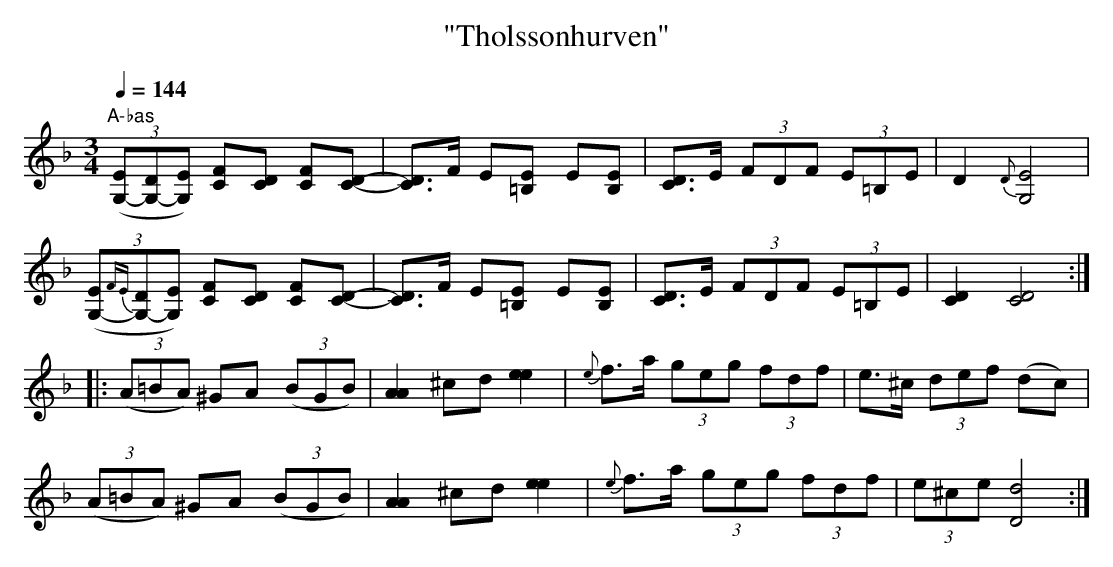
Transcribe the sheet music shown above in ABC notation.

X:1
T:"Tholssonhurven"
M:3/4
L:1/8
K:Dm
Q:1/4=144
"A-bas"(3([G,-E][G,-D][G,E]) [CF][CD] [CF][C-D-]|[C3/2D3/2]F/ E[=B,E] E[B,E]|[C3/2D3/2]E/ (3FDF (3E=B,E|D2 {D}[G,4E4]|!
(3([G,-E]{FE}[G,-D][G,E]) [CF][CD] [CF][C-D-]|[C3/2D3/2]F/ E[=B,E] E[B,E]|[C3/2D3/2]E/ (3FDF (3E=B,E|[C2D2][C4D4]::!
((3A=BA) ^GA ((3BGB)|[A2A2] ^cd [e2e2]|{e}f>a (3geg (3fdf|e>^c (3def (dc)|!
((3A=BA) ^GA ((3BGB)|[A2A2] ^cd [e2e2]|{e}f>a (3geg (3fdf|(3e^ce [D4d4]:|]
